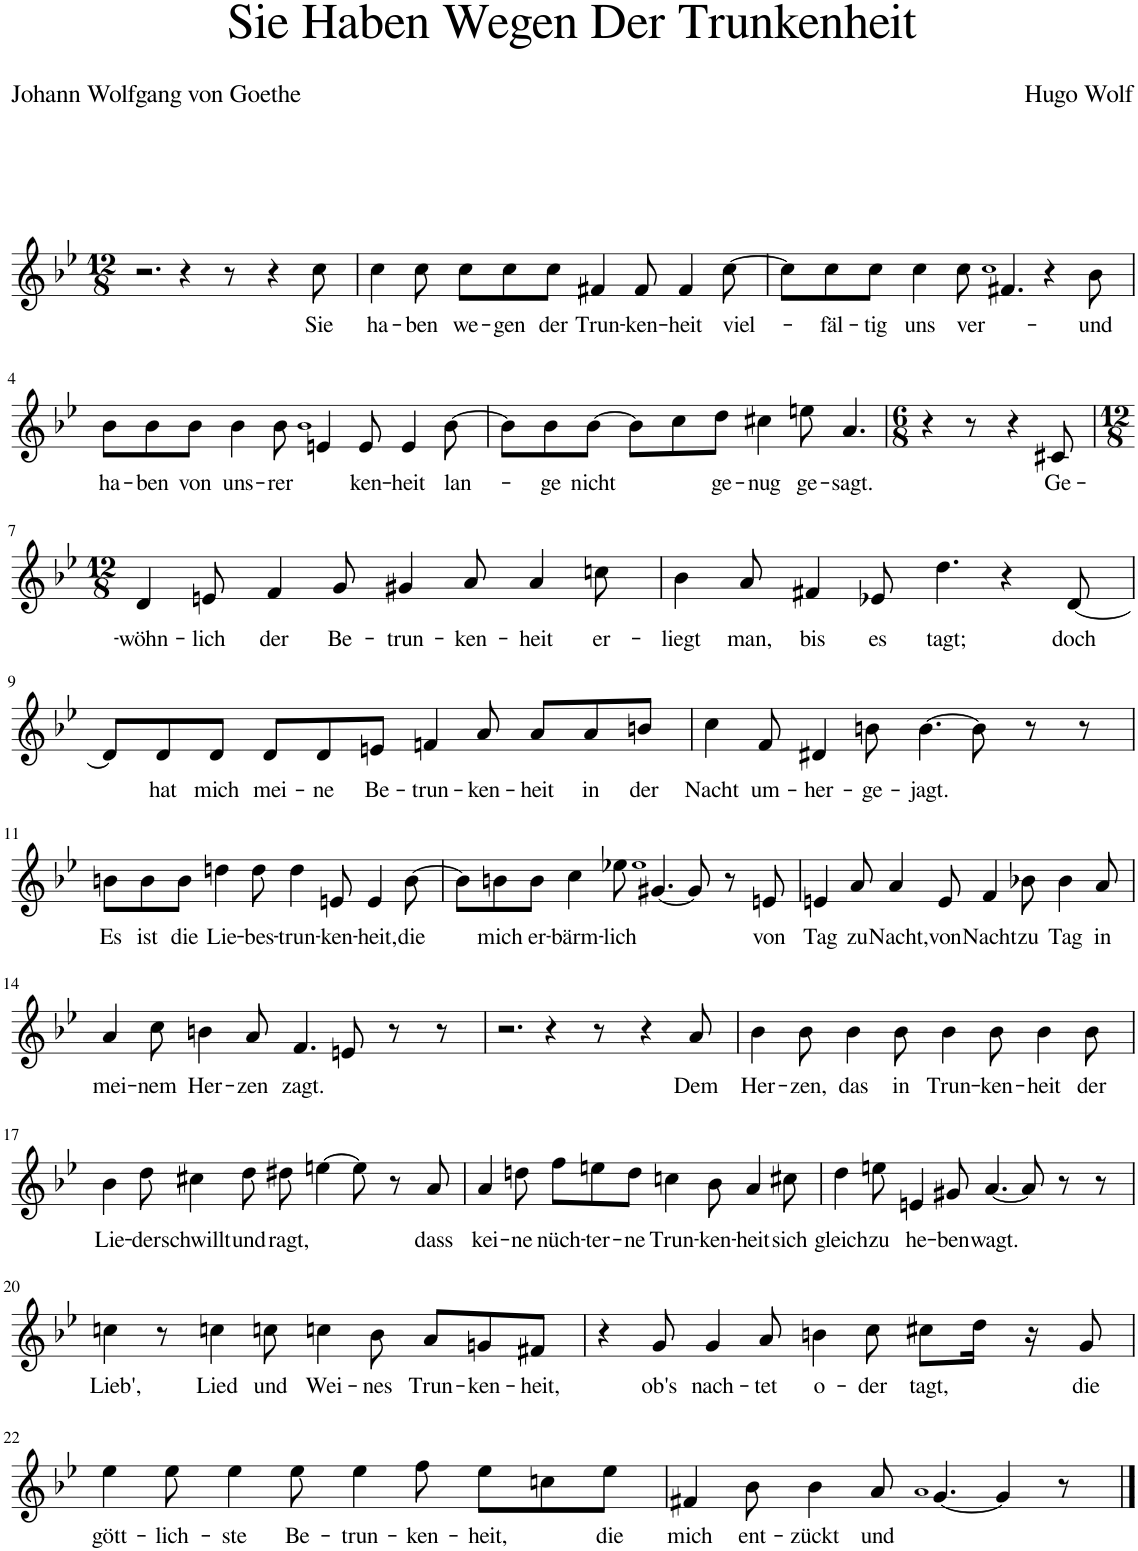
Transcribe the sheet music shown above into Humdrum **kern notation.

**kern	**text
*part1	*part1
*staff1	*staff1
*I"Piano	*
*I'Pno	*
*clefG2	*
*k[b-e-]	*
*M12/8	*
=1	=1
2.r	.
4r	.
8r	.
4r	.
!	!LO:LY:b
8cc\	Sie
=2	=2
!	!LO:LY:b
4cc\	ha-
!	!LO:LY:b
8cc\	-ben
!	!LO:LY:b
8cc\L	we-
!	!LO:LY:b
8cc\	-gen
!	!LO:LY:b
8cc\J	der
!	!LO:LY:b
4f#X/	Trun-
!	!LO:LY:b
8f#/	-ken-
!	!LO:LY:b
4f#/	-heit
!	!LO:LY:b
[8cc\	viel-
=3	=3
8cc\L]	.
!	!LO:LY:b
8cc\	-fäl-
!	!LO:LY:b
8cc\J	-tig
!	!LO:LY:b
4cc\	uns
!	!LO:LY:b
8cc\	ver-
1qcc	.
4.f#X/	.
4r	.
!	!LO:LY:b
8b-\	und
!!LO:LB:g=z
=4	=4
!	!LO:LY:b
8b-\L	ha-
!	!LO:LY:b
8b-\	-ben
!	!LO:LY:b
8b-\J	von
!	!LO:LY:b
4b-\	uns-
!	!LO:LY:b
8b-\	-rer
1qb-	.
4en/	.
!	!LO:LY:b
8e/	-ken-
!	!LO:LY:b
4e/	-heit
!	!LO:LY:b
[8b-\	lan-
=5	=5
8b-\L]	.
!	!LO:LY:b
8b-\	-ge
!	!LO:LY:b
[8b-\J	nicht
8b-\L]	.
8cc\	.
!	!LO:LY:b
8dd\J	ge-
!	!LO:LY:b
4cc#X\	-nug
!	!LO:LY:b
8een\	ge-
!	!LO:LY:b
4.a/	-sagt.
=6	=6
*M6/8	*
4r	.
8r	.
4r	.
!	!LO:LY:b
8c#X/	Ge-
!!LO:LB:g=z
=7	=7
*M12/8	*
!	!LO:LY:b
4d/	-wöhn-
!	!LO:LY:b
8en/	-lich
!	!LO:LY:b
4f/	der
!	!LO:LY:b
8g/	Be-
!	!LO:LY:b
4g#X/	-trun-
!	!LO:LY:b
8a/	-ken-
!	!LO:LY:b
4a/	-heit
!	!LO:LY:b
8ccn\	er-
=8	=8
!	!LO:LY:b
4b-\	-liegt
!	!LO:LY:b
8a/	man,
!	!LO:LY:b
4f#X/	bis
!	!LO:LY:b
8e-X/	es
!	!LO:LY:b
4.dd\	tagt;
4r	.
!	!LO:LY:b
[8d/	doch
!!LO:LB:g=z
=9	=9
8d/L]	.
!	!LO:LY:b
8d/	hat
!	!LO:LY:b
8d/J	mich
!	!LO:LY:b
8d/L	mei-
!	!LO:LY:b
8d/	-ne
!	!LO:LY:b
8en/J	Be-
!	!LO:LY:b
4fn/	-trun-
!	!LO:LY:b
8a/	-ken-
!	!LO:LY:b
8a/L	-heit
!	!LO:LY:b
8a/	in
!	!LO:LY:b
8bn/J	der
=10	=10
!	!LO:LY:b
4cc\	Nacht
!	!LO:LY:b
8f/	um-
!	!LO:LY:b
4d#X/	-her-
!	!LO:LY:b
8bn\	-ge-
!	!LO:LY:b
[4.b\	-jagt.
8b\]	.
8r	.
8r	.
!!LO:LB:g=z
=11	=11
!	!LO:LY:b
8bn\L	Es
!	!LO:LY:b
8b\	ist
!	!LO:LY:b
8b\J	die
!	!LO:LY:b
4ddn\	Lie-
!	!LO:LY:b
8dd\	-bes-
!	!LO:LY:b
4dd\	-trun-
!	!LO:LY:b
8en/	-ken-
!	!LO:LY:b
4e/	-heit,
!	!LO:LY:b
[8b\	die
=12	=12
8b\L]	.
!	!LO:LY:b
8bn\	mich
!	!LO:LY:b
8b\J	er-
!	!LO:LY:b
4cc\	-bärm-
!	!LO:LY:b
8ee-X\	-lich
1qee-	.
[4.g#X/	.
8g#/]	.
8r	.
!	!LO:LY:b
8en/	von
=13	=13
!	!LO:LY:b
4en/	Tag
!	!LO:LY:b
8a/	zu
!	!LO:LY:b
4a/	Nacht,
!	!LO:LY:b
8e/	von
!	!LO:LY:b
4f/	Nacht
!	!LO:LY:b
8b-X\	zu
!	!LO:LY:b
4b-\	Tag
!	!LO:LY:b
8a/	in
!!LO:LB:g=z
=14	=14
!	!LO:LY:b
4a/	mei-
!	!LO:LY:b
8cc\	-nem
!	!LO:LY:b
4bn\	Her-
!	!LO:LY:b
8a/	-zen
!	!LO:LY:b
4.f/	zagt.
8en/	.
8r	.
8r	.
=15	=15
2.r	.
4r	.
8r	.
4r	.
!	!LO:LY:b
8a/	Dem
=16	=16
!	!LO:LY:b
4b-\	Her-
!	!LO:LY:b
8b-\	-zen,
!	!LO:LY:b
4b-\	das
!	!LO:LY:b
8b-\	in
!	!LO:LY:b
4b-\	Trun-
!	!LO:LY:b
8b-\	-ken-
!	!LO:LY:b
4b-\	-heit
!	!LO:LY:b
8b-\	der
!!LO:LB:g=z
=17	=17
!	!LO:LY:b
4b-\	Lie-
!	!LO:LY:b
8dd\	-der
!	!LO:LY:b
4cc#X\	schwillt
!	!LO:LY:b
8dd\	und
!	!LO:LY:b
8dd#X\	ragt,
[4een\	.
8ee\]	.
8r	.
!	!LO:LY:b
8a/	dass
=18	=18
!	!LO:LY:b
4a/	kei-
!	!LO:LY:b
8ddn\	-ne
!	!LO:LY:b
8ff\L	nüch-
!	!LO:LY:b
8een\	-ter-
!	!LO:LY:b
8dd\J	-ne
!	!LO:LY:b
4ccn\	Trun-
!	!LO:LY:b
8b-\	-ken-
!	!LO:LY:b
4a/	-heit
!	!LO:LY:b
8cc#X\	sich
=19	=19
!	!LO:LY:b
4dd\	gleich
!	!LO:LY:b
8een\	zu
!	!LO:LY:b
4en/	he-
!	!LO:LY:b
8g#X/	-ben
!	!LO:LY:b
[4.a/	wagt.
8a/]	.
8r	.
8r	.
!!LO:LB:g=z
=20	=20
!	!LO:LY:b
4ccn\	Lieb',
8r	.
!	!LO:LY:b
4ccn\	Lied
!	!LO:LY:b
8ccn\	und
!	!LO:LY:b
4ccn\	Wei-
!	!LO:LY:b
8b-\	-nes
!	!LO:LY:b
8a/L	Trun-
!	!LO:LY:b
8gn/	-ken-
!	!LO:LY:b
8f#X/J	-heit,
=21	=21
4r	.
!	!LO:LY:b
8g/	ob's
!	!LO:LY:b
4g/	nach-
!	!LO:LY:b
8a/	-tet
!	!LO:LY:b
4bn\	o-
!	!LO:LY:b
8cc\	-der
!	!LO:LY:b
8cc#X\L	tagt,
16dd\Jk	.
16r	.
!	!LO:LY:b
8g/	die
!!LO:LB:g=z
=22	=22
!	!LO:LY:b
4ee-\	gött-
!	!LO:LY:b
8ee-\	-lich-
!	!LO:LY:b
4ee-\	-ste
!	!LO:LY:b
8ee-\	Be-
!	!LO:LY:b
4ee-\	-trun-
!	!LO:LY:b
8ff\	-ken-
!	!LO:LY:b
8ee-\L	-heit,
8ccn\	.
!	!LO:LY:b
8ee-\J	die
=23	=23
!	!LO:LY:b
4f#X/	mich
!	!LO:LY:b
8b-\	ent-
!	!LO:LY:b
4b-\	zückt
!	!LO:LY:b
8a/	und
1qa	.
[4.g/	.
4g/]	.
8r	.
==	==
*-	*-
